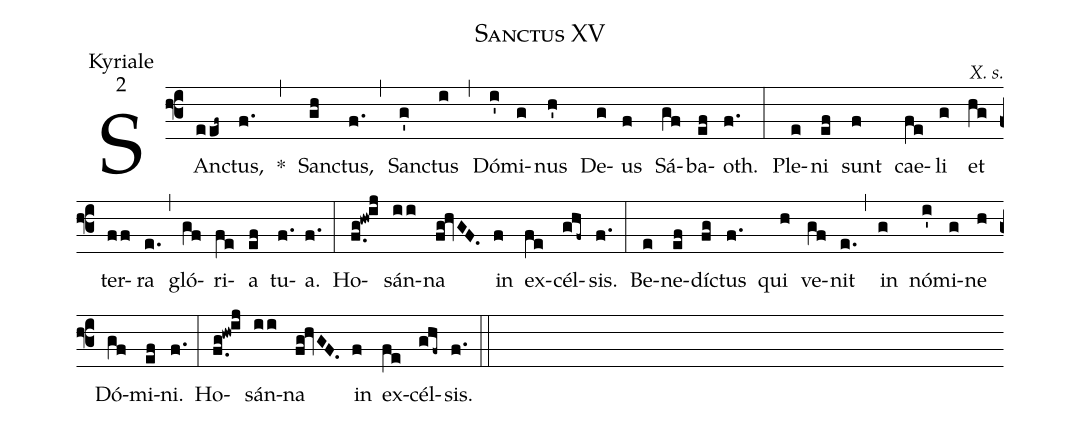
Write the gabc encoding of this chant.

name:Sanctus XV;
office-part:Kyriale;
mode:2;
commentary:X. s.;
%%
(f3) SAn(eef~)ctus,(f.) *(,) San(gh)ctus,(f.) (,) San(g')ctus(i) (,) Dó(i')mi(g)nus(h') De(g)us(f) Sá(gf)ba(ef)oth.(f.) (:) Ple(e)ni(ef) sunt(f) cae(fe)li(g) et(hg) ter(ff)ra(e.) (,) gló(gf)ri(fe)a(ef) tu(f.)a.(f.) (:) Ho(f.g!hw!ij)sán(ii)na(fg!hvGF.) in(f) ex(fe)cél(ghf~)sis.(f.) (:) Be(e)ne(ef)dí(fg)ctus(f.) qui(h) ve(gf)nit(e.) (,) in(g) nó(i')mi(g)ne(h) Dó(gf)mi(ef)ni.(f.) (:) Ho(f.g!hw!ij)sán(ii)na(fg!hvGF.) in(f) ex(fe)cél(ghf~)sis.(f.) (::)
